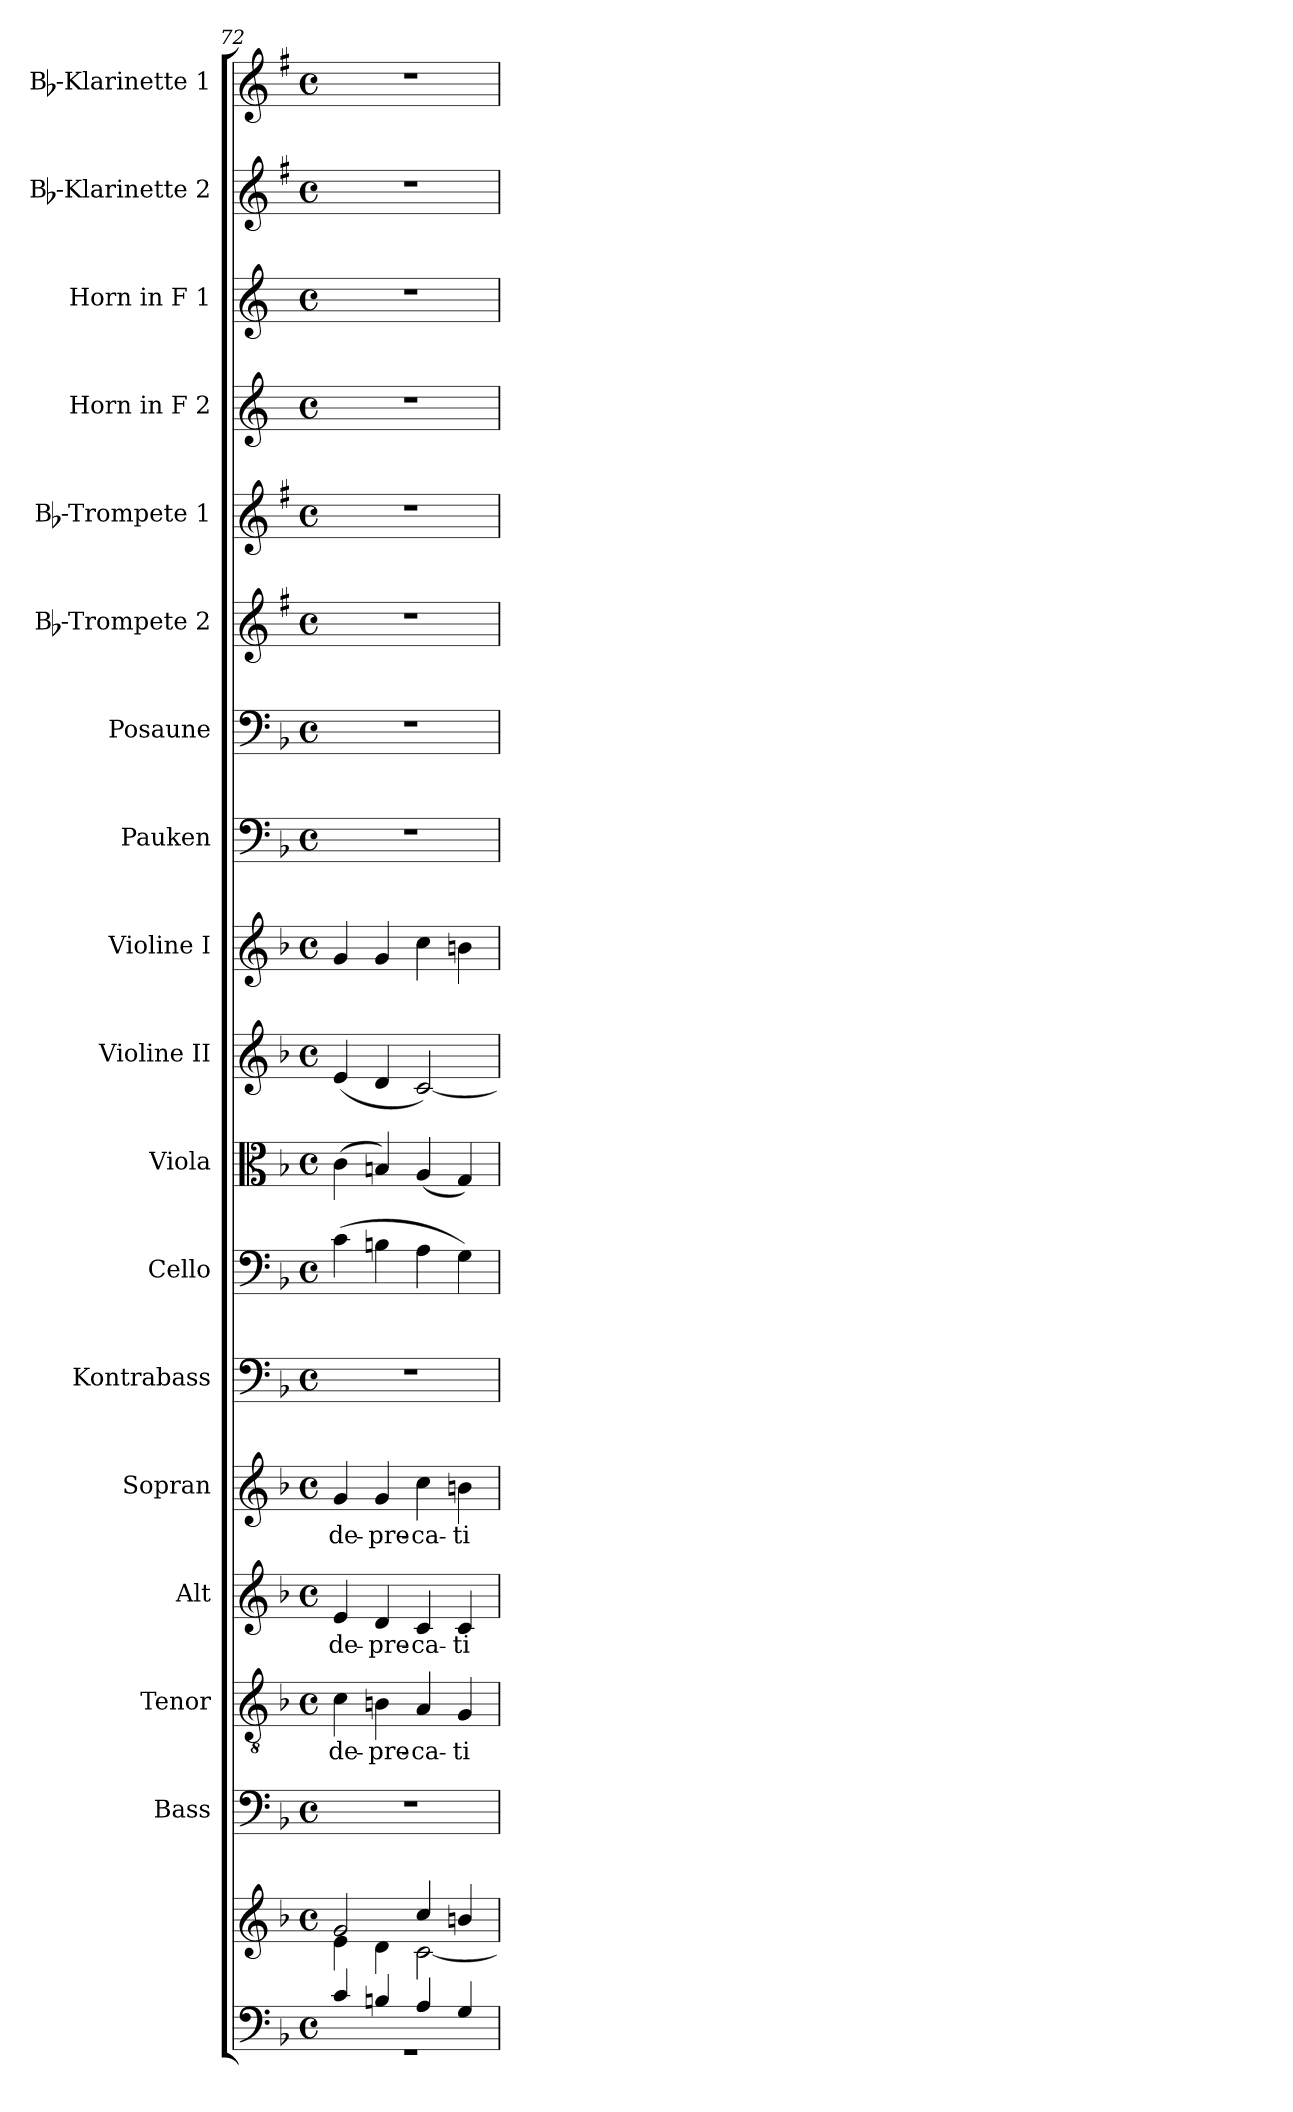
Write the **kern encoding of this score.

**kern	**kern	**kern	**kern	**text	**kern	**text	**kern	**text	**kern	**kern	**kern	**kern	**kern	**kern	**kern	**kern	**kern	**kern	**kern	**kern	**kern
*part18	*part18	*part17	*part16	*part16	*part15	*part15	*part14	*part14	*part13	*part12	*part11	*part10	*part9	*part8	*part7	*part6	*part5	*part4	*part3	*part2	*part1
*staff19	*staff18	*staff17	*staff16	*staff16	*staff15	*staff15	*staff14	*staff14	*staff13	*staff12	*staff11	*staff10	*staff9	*staff8	*staff7	*staff6	*staff5	*staff4	*staff3	*staff2	*staff1
*	*	*I"Bass	*I"Tenor	*	*I"Alt	*	*I"Sopran	*	*I"Kontrabass	*I"Cello	*I"Viola	*I"Violine II	*I"Violine I	*I"Pauken	*I"Posaune	*I"Bb-Trompete 2	*I"Bb-Trompete 1	*I"Horn in F 2	*I"Horn in F 1	*I"Bb-Klarinette 2	*I"Bb-Klarinette 1
*	*	*I'B.	*I'T.	*	*I'A.	*	*I'S.	*	*I'Kb.	*	*I'Vla.	*I'Vl. II	*I'Vl. I	*I'Pk.	*I'Pos.	*I'Bb Trp. 2	*I'Bb Trp. 1	*	*	*I'Bb Kl. 2	*I'Bb Kl. 1
*clefF4	*clefG2	*clefF4	*clefGv2	*	*clefG2	*	*clefG2	*	*clefF4	*clefF4	*clefC3	*clefG2	*clefG2	*clefF4	*clefF4	*clefG2	*clefG2	*clefG2	*clefG2	*clefG2	*clefG2
*	*	*	*	*	*	*	*	*	*ITrd7c12	*	*	*	*	*	*	*ITrd1c2	*ITrd1c2	*ITrd4c7	*ITrd4c7	*ITrd1c2	*ITrd1c2
*k[b-]	*k[b-]	*k[b-]	*k[b-]	*	*k[b-]	*	*k[b-]	*	*k[b-]	*k[b-]	*k[b-]	*k[b-]	*k[b-]	*k[b-]	*k[b-]	*k[b-]	*k[b-]	*k[b-]	*k[b-]	*k[b-]	*k[b-]
*F:	*F:	*F:	*F:	*	*F:	*	*F:	*	*F:	*F:	*F:	*F:	*F:	*F:	*F:	*F:	*F:	*F:	*F:	*F:	*F:
*M4/4	*M4/4	*M4/4	*M4/4	*	*M4/4	*	*M4/4	*	*M4/4	*M4/4	*M4/4	*M4/4	*M4/4	*M4/4	*M4/4	*M4/4	*M4/4	*M4/4	*M4/4	*M4/4	*M4/4
*met(c)	*met(c)	*met(c)	*met(c)	*	*met(c)	*	*met(c)	*	*met(c)	*met(c)	*met(c)	*met(c)	*met(c)	*met(c)	*met(c)	*met(c)	*met(c)	*met(c)	*met(c)	*met(c)	*met(c)
=72	=72	=72	=72	=72	=72	=72	=72	=72	=72	=72	=72	=72	=72	=72	=72	=72	=72	=72	=72	=72	=72
*^	*^	*	*	*	*	*	*	*	*	*	*	*	*	*	*	*	*	*	*	*	*
!	!	!	!	!	!	!LO:LY:b	!	!LO:LY:b	!	!LO:LY:b	!	!	!	!	!	!	!	!	!	!	!	!	!
4c/	1rGG	2g/	4e\	1r	4c\	de-	4e/	de-	4g/	de-	1r	(>4c\	(>4c\	(<4e/	4g/	1r	1r	1r	1r	1r	1r	1r	1r
!	!	!	!	!	!	!LO:LY:b	!	!LO:LY:b	!	!LO:LY:b	!	!	!	!	!	!	!	!	!	!	!	!	!
4Bn/	.	.	4d\	.	4Bn\	-pre-	4d/	-pre-	4g/	-pre-	.	4Bn\	4Bn/)	4d/	4g/	.	.	.	.	.	.	.	.
!	!	!	!	!	!	!LO:LY:b	!	!LO:LY:b	!	!LO:LY:b	!	!	!	!	!	!	!	!	!	!	!	!	!
4A/	.	4cc/	[<2c\	.	4A/	-ca-	4c/	-ca-	4cc\	-ca-	.	4A\	(<4A/	[2c/)	4cc\	.	.	.	.	.	.	.	.
!	!	!	!	!	!	!LO:LY:b	!	!LO:LY:b	!	!LO:LY:b	!	!	!	!	!	!	!	!	!	!	!	!	!
4G/	.	4bn/	.	.	4G/	-ti-	4c/	-ti-	4bn\	-ti-	.	4G\)	4G/)	.	4bn\	.	.	.	.	.	.	.	.
*v	*v	*	*	*	*	*	*	*	*	*	*	*	*	*	*	*	*	*	*	*	*	*	*
*	*v	*v	*	*	*	*	*	*	*	*	*	*	*	*	*	*	*	*	*	*	*	*
=	=	=	=	=	=	=	=	=	=	=	=	=	=	=	=	=	=	=	=	=	=
*-	*-	*-	*-	*-	*-	*-	*-	*-	*-	*-	*-	*-	*-	*-	*-	*-	*-	*-	*-	*-	*-
